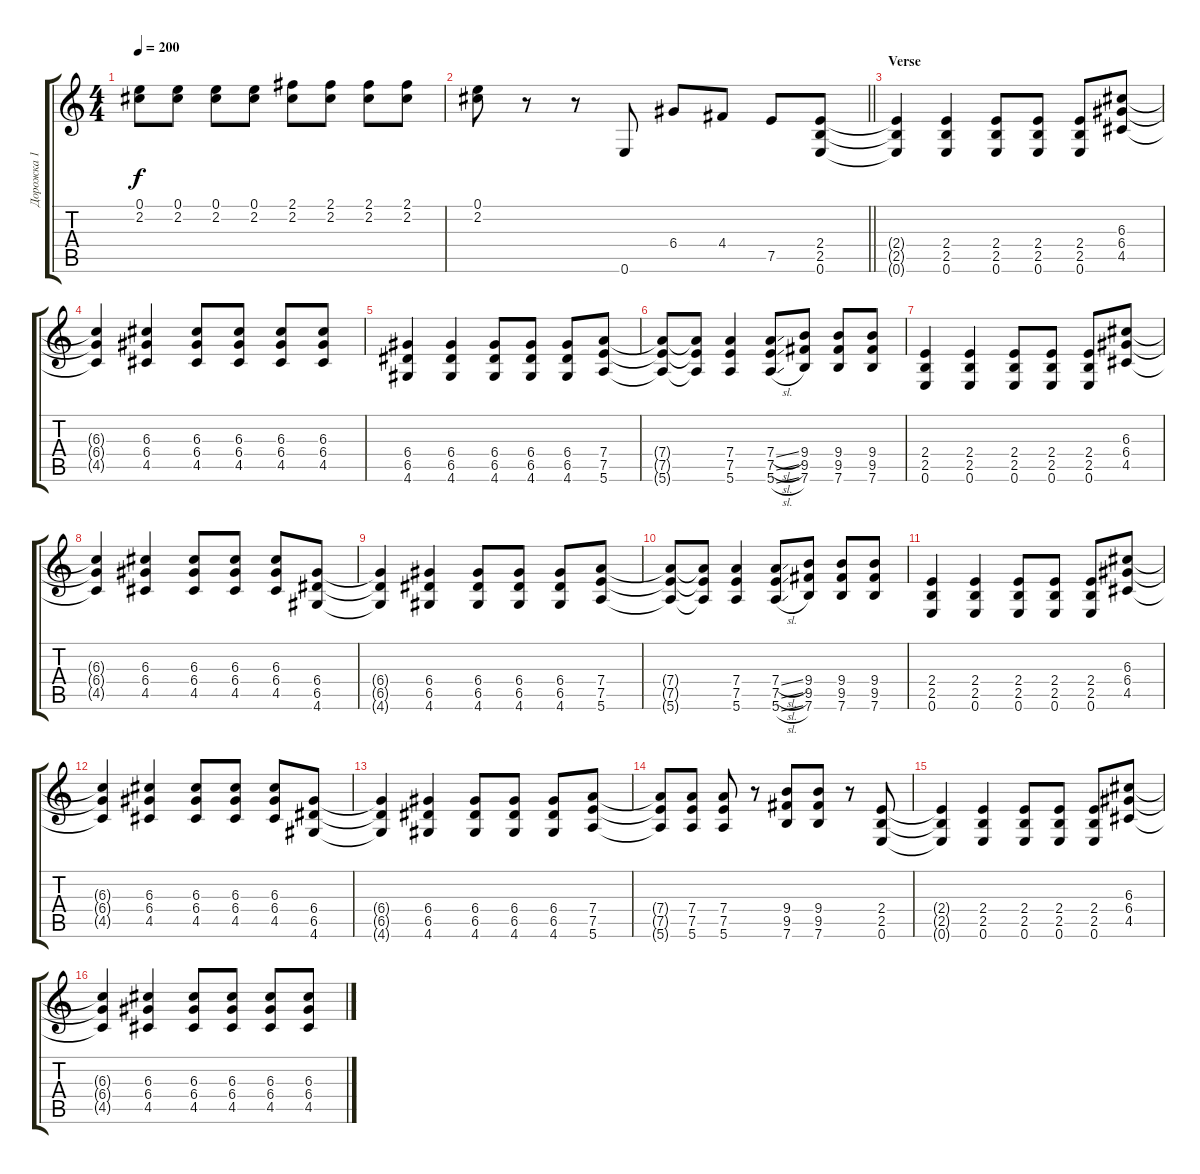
\track ("Дорожка 1" "Дорожка 1") {instrument distortionguitar}
\staff {score tabs}
\tuning (E4 B3 G3 D3 A2 E2) {hide}
\ts (4 4)
\tempo 200
\clef g2
\ks c
(0.1 2.2).8{dy f} (0.1 2.2).8 (0.1 2.2).8 (0.1 2.2).8 (2.1 2.2).8 (2.1 2.2).8 (2.1 2.2).8 (2.1 2.2).8 |
\barLineRight lightlight
(0.1 2.2).8 r.8 r.8 0.6.8 6.4.8 4.4.8 7.5.8 (2.4 2.5 0.6).8 |
\section ("" "Verse")
(2.4{t} 2.5{t} 0.6{t}).4 (2.4 2.5 0.6).4 (2.4 2.5 0.6).8 (2.4 2.5 0.6).8 (2.4 2.5 0.6).8 (6.3 6.4 4.5).8 |
(6.3{t} 6.4{t} 4.5{t}).4 (6.3 6.4 4.5).4 (6.3 6.4 4.5).8 (6.3 6.4 4.5).8 (6.3 6.4 4.5).8 (6.3 6.4 4.5).8 |
(6.4 6.5 4.6).4 (6.4 6.5 4.6).4 (6.4 6.5 4.6).8 (6.4 6.5 4.6).8 (6.4 6.5 4.6).8 (7.4 7.5 5.6).8 |
(7.4{t} 7.5{t} 5.6{t}).8 (7.4{t} 7.5{t} 5.6{t}).8 (7.4 7.5 5.6).4 (7.4{sl} 7.5{sl} 5.6{sl}).8 (9.4 9.5 7.6).8 (9.4 9.5 7.6).8 (9.4 9.5 7.6).8 |
(2.4 2.5 0.6).4 (2.4 2.5 0.6).4 (2.4 2.5 0.6).8 (2.4 2.5 0.6).8 (2.4 2.5 0.6).8 (6.3 6.4 4.5).8 |
(6.3{t} 6.4{t} 4.5{t}).4 (6.3 6.4 4.5).4 (6.3 6.4 4.5).8 (6.3 6.4 4.5).8 (6.3 6.4 4.5).8 (6.4 6.5 4.6).8 |
(6.4{t} 6.5{t} 4.6{t}).4 (6.4 6.5 4.6).4 (6.4 6.5 4.6).8 (6.4 6.5 4.6).8 (6.4 6.5 4.6).8 (7.4 7.5 5.6).8 |
(7.4{t} 7.5{t} 5.6{t}).8 (7.4{t} 7.5{t} 5.6{t}).8 (7.4 7.5 5.6).4 (7.4{sl} 7.5{sl} 5.6{sl}).8 (9.4 9.5 7.6).8 (9.4 9.5 7.6).8 (9.4 9.5 7.6).8 |
(2.4 2.5 0.6).4 (2.4 2.5 0.6).4 (2.4 2.5 0.6).8 (2.4 2.5 0.6).8 (2.4 2.5 0.6).8 (6.3 6.4 4.5).8 |
(6.3{t} 6.4{t} 4.5{t}).4 (6.3 6.4 4.5).4 (6.3 6.4 4.5).8 (6.3 6.4 4.5).8 (6.3 6.4 4.5).8 (6.4 6.5 4.6).8 |
(6.4{t} 6.5{t} 4.6{t}).4 (6.4 6.5 4.6).4 (6.4 6.5 4.6).8 (6.4 6.5 4.6).8 (6.4 6.5 4.6).8 (7.4 7.5 5.6).8 |
(7.4{t} 7.5{t} 5.6{t}).8 (7.4 7.5 5.6).8 (7.4 7.5 5.6).8 r.8 (9.4 9.5 7.6).8 (9.4 9.5 7.6).8 r.8 (2.4 2.5 0.6).8 |
(2.4{t} 2.5{t} 0.6{t}).4 (2.4 2.5 0.6).4 (2.4 2.5 0.6).8 (2.4 2.5 0.6).8 (2.4 2.5 0.6).8 (6.3 6.4 4.5).8 |
(6.3{t} 6.4{t} 4.5{t}).4 (6.3 6.4 4.5).4 (6.3 6.4 4.5).8 (6.3 6.4 4.5).8 (6.3 6.4 4.5).8 (6.3 6.4 4.5).8
